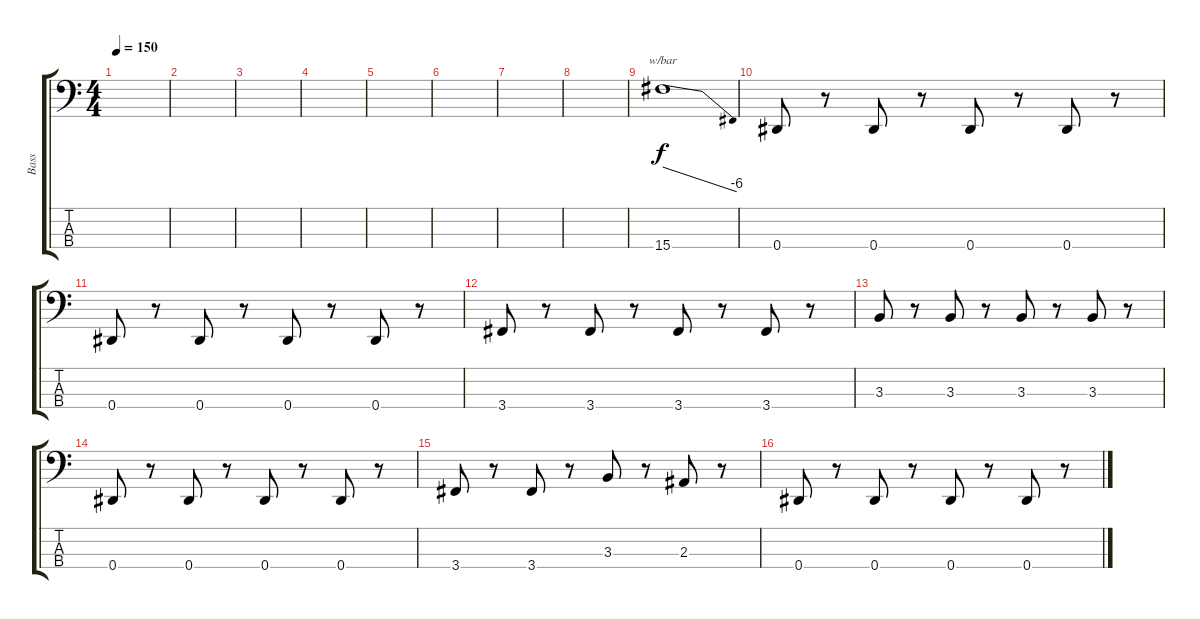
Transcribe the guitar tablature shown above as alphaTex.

\track ("Bass" "Bass") {instrument electricbassfinger}
\staff {score tabs}
\tuning (Gb2 Db2 Ab1 Eb1) {hide}
\ts (4 4)
\tempo 150
\clef f4
\ks c
|
|
|
|
|
|
|
|
15.4.1{tbe (dive default 0 0 60 -24)} |
0.4.8 r.8 0.4.8 r.8 0.4.8 r.8 0.4.8 r.8 |
0.4.8 r.8 0.4.8 r.8 0.4.8 r.8 0.4.8 r.8 |
3.4.8 r.8 3.4.8 r.8 3.4.8 r.8 3.4.8 r.8 |
3.3.8 r.8 3.3.8 r.8 3.3.8 r.8 3.3.8 r.8 |
0.4.8 r.8 0.4.8 r.8 0.4.8 r.8 0.4.8 r.8 |
3.4.8 r.8 3.4.8 r.8 3.3.8 r.8 2.3.8 r.8 |
0.4.8 r.8 0.4.8 r.8 0.4.8 r.8 0.4.8 r.8
